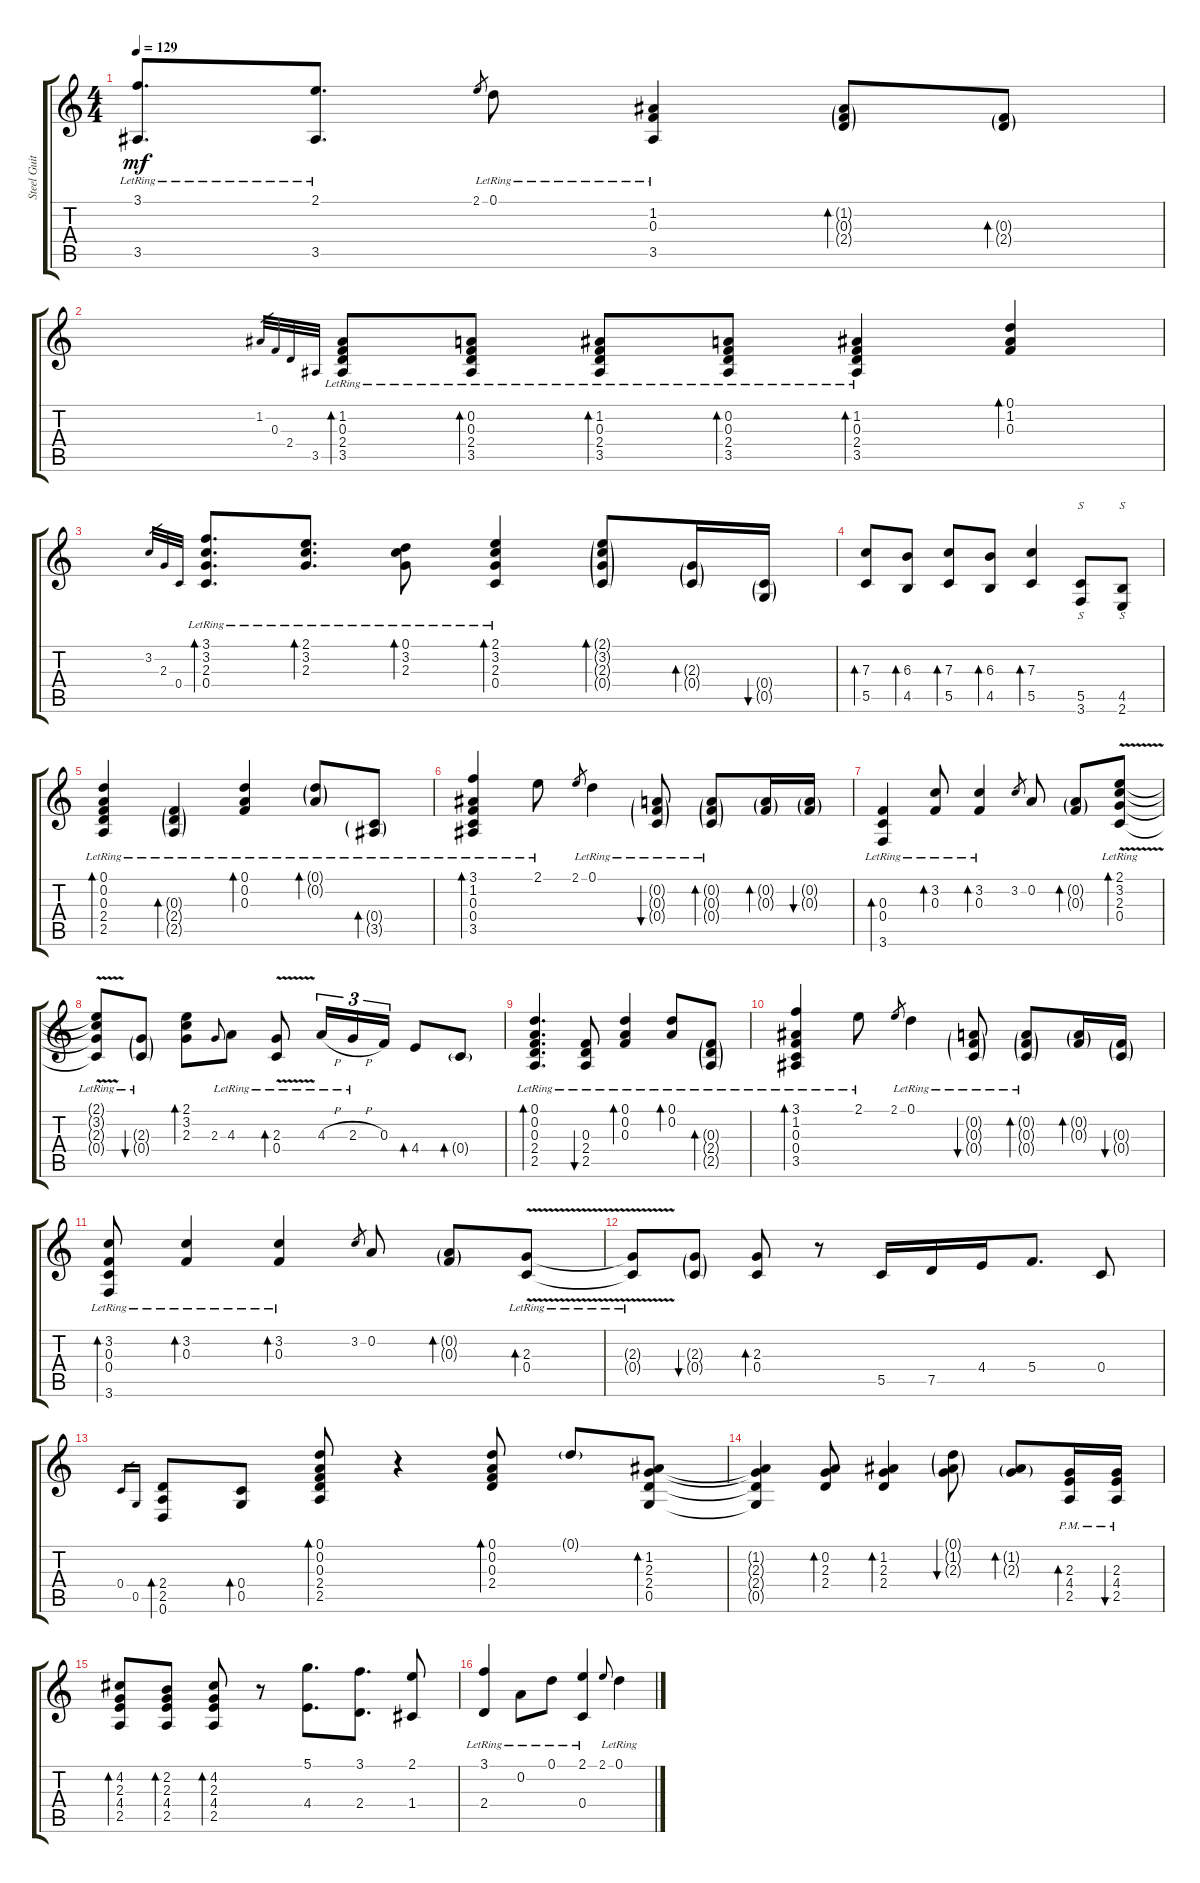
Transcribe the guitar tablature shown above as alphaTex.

\track ("Steel Guitar" "Steel Guit") {instrument acousticguitarsteel}
\staff {score tabs}
\tuning (D4 A3 F3 C3 G2 D2) {hide}
\ts (4 4)
\tempo 129
\clef g2
\ks c
(3.1{lr} 3.5{lr}).8{d dy mf} (2.1{lr} 3.5{lr}).8{d} 2.1.8{gr} 0.1{lr}.8 (1.2 0.3 3.5{lr}).4 (1.2{g} 0.3{g} 2.4{g}).8{bd 30} (0.3{g} 2.4{g}).8{bd 30} |
1.2.32{gr} 0.3.32{gr} 2.4.32{gr} 3.5.32{gr} (1.2 0.3 2.4 3.5{lr}).8{bd 30} (0.2 0.3 2.4 3.5{lr}).8{bd 30} (1.2 0.3 2.4 3.5{lr}).8{bd 30} (0.2 0.3 2.4 3.5{lr}).8{bd 30} (1.2{lr} 0.3{lr} 2.4 3.5).4{bd 30} (0.1 1.2 0.3).4{bd 30} |
3.2.32{gr} 2.3.32{gr} 0.4.32{gr} (3.1 3.2 2.3 0.4{lr}).8{d bd 30} (2.1 3.2{lr} 2.3{lr}).8{d bd 30} (0.1 3.2{lr} 2.3{lr}).8{bd 30} (2.1 3.2 2.3 0.4{lr}).4{bd 30} (2.1{g} 3.2{g} 2.3{g} 0.4{g}).8{bd 30} (2.3{g} 0.4{g}).16{bd 30} (0.4{g} 0.5{g}).16{bu 30} |
(7.3 5.5).8{bd 30} (6.3 4.5).8{bd 30} (7.3 5.5).8{bd 30} (6.3 4.5).8{bd 30} (7.3 5.5).4{bd 30} (5.5 3.6).8{s} (4.5 2.6).8{s} |
(0.1{lr} 0.2{lr} 0.3{lr} 2.4 2.5{lr}).4{bd 30} (0.3{g lr} 2.4{g} 2.5{g lr}).4{bd 30} (0.1{lr} 0.2{lr} 0.3{lr}).4{bd 30} (0.1{g lr} 0.2{g lr}).8{bd 30} (0.4{g lr} 3.5{g lr}).8{bd 30} |
(3.1{lr} 1.2{lr} 0.3{lr} 0.4{lr} 3.5{lr}).4{bd 60} 2.1{lr}.8 2.1.8{gr} 0.1{lr}.4 (0.2{g lr} 0.3{g lr} 0.4{g}).8{bu 30} (0.2{g lr} 0.3{g lr} 0.4{g}).8{bd 30} (0.2{g} 0.3{g}).16{bd 30} (0.2{g} 0.3{g}).16{bu 30} |
(0.3{lr} 0.4{lr} 3.6{lr}).4{bd 60} (3.2{lr} 0.3{lr}).8{bd 30} (3.2{lr} 0.3{lr}).4{bd 30} 3.2.8{gr} 0.2.8 (0.2{g} 0.3{g}).8{bd 30} (2.1 3.2 2.3{v lr} 0.4{v lr}).8{bd 30} |
(2.1{t} 3.2{t} 2.3{v lr t} 0.4{v lr t}).8 (2.3{g lr} 0.4{g}).8{bu 30} (2.1 3.2 2.3).8{bd 30} 2.3.8{gr onbeat} 4.3{lr}.8 (2.3{lr} 0.4{v lr}).8{bd 30} 4.3{h lr}.16{tu (3 2)} 2.3{h lr}.16{tu (3 2)} 0.3.16{tu (3 2)} 4.4.8{bd 30} 0.4{g}.8{bd 30} |
(0.1{lr} 0.2{lr} 0.3{lr} 2.4 2.5{lr}).4{d bd 30} (0.3{lr} 2.4 2.5{lr}).8{bu 30} (0.1{lr} 0.2{lr} 0.3{lr}).4{bd 30} (0.1{lr} 0.2{lr}).8{bd 30} (0.3{g lr} 2.4{g} 2.5{g lr}).8{bd 30} |
(3.1{lr} 1.2{lr} 0.3{lr} 0.4 3.5{lr}).4{bd 60} 2.1{lr}.8 2.1.8{gr} 0.1{lr}.4 (0.2{g lr} 0.3{g lr} 0.4{g}).8{bu 30} (0.2{g lr} 0.3{g lr} 0.4{g}).8{bd 30} (0.2{g} 0.3{g}).16{bd 30} (0.3{g} 0.4{g}).16{bu 30} |
(3.2 0.3{lr} 0.4{lr} 3.6{lr}).8{bd 60} (3.2{lr} 0.3{lr}).4{bd 30} (3.2{lr} 0.3{lr}).4{bd 30} 3.2.8{gr} 0.2.8 (0.2{g} 0.3{g}).8{bd 30} (2.3{v lr} 0.4{lr}).8{bd 30} |
(2.3{lr t} 0.4{lr t}).8 (2.3{g} 0.4{g}).8{bu 30} (2.3 0.4).8{bd 30} r.8 5.5.16 7.5.16 4.4.16 5.4.8{d} 0.4.8 |
0.4.16{gr} 0.5.16{gr} (2.4 2.5 0.6).8{bd 30} (0.4 0.5).8{bd 30} (0.1 0.2 0.3 2.4 2.5).8{bd 30} r.4 (0.1 0.2 0.3 2.4).8{bd 30} 0.1{g}.8 (1.2 2.3 2.4 0.5).8{bd 30} |
(1.2{t} 2.3{t} 2.4{t} 0.5{t}).4 (0.2 2.3 2.4).8{bd 30} (1.2 2.3 2.4).4{bd 30} (0.1{g} 1.2{g} 2.3{g}).8{bu 30} (1.2{g} 2.3{g}).8{bd 30} (2.3 4.4 2.5{pm}).16{bd 30} (2.3 4.4 2.5{pm}).16{bu 30} |
(4.2 2.3 4.4 2.5).8{bd 30} (2.2 2.3 4.4 2.5).8{bd 30} (4.2 2.3 4.4 2.5).8{bd 30} r.8 (5.1 4.4).8{d} (3.1 2.4).8{d} (2.1 1.4).8 |
(3.1 2.4{lr}).4 0.2{lr}.8 0.1{lr}.8 (2.1 0.4{lr}).4 2.1.8{gr onbeat} 0.1{lr}.4
